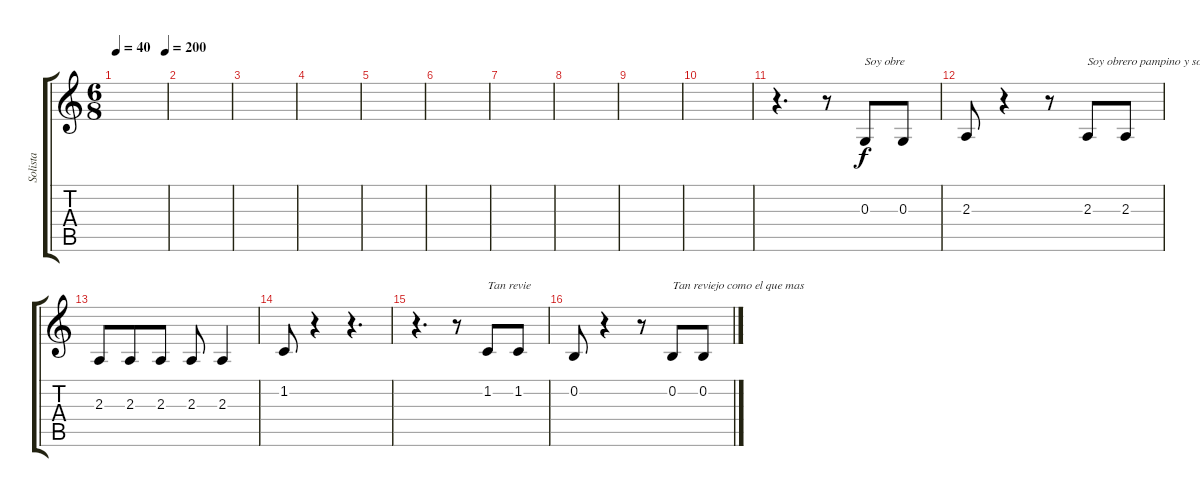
\track ("Solista" "Solista") {instrument synthstrings1}
\staff {score tabs}
\tuning (E4 B3 G3 D3 A2 E2) {hide}
\ts (6 8)
\tempo 40
\tempo (200 0.9791666666666666)
\tempo 40
\clef g2
\ks c
|
|
|
|
|
|
|
|
|
|
r.4{d} r.8 0.3.8{txt "Soy obre"} 0.3.8 |
2.3.8 r.4 r.8 2.3.8{txt "Soy obrero pampino y soy"} 2.3.8 |
2.3.8 2.3.8 2.3.8 2.3.8 2.3.4 |
1.2.8 r.4 r.4{d} |
r.4{d} r.8 1.2.8{txt "Tan revie"} 1.2.8 |
0.2.8 r.4 r.8 0.2.8{txt "Tan reviejo como el que mas"} 0.2.8
